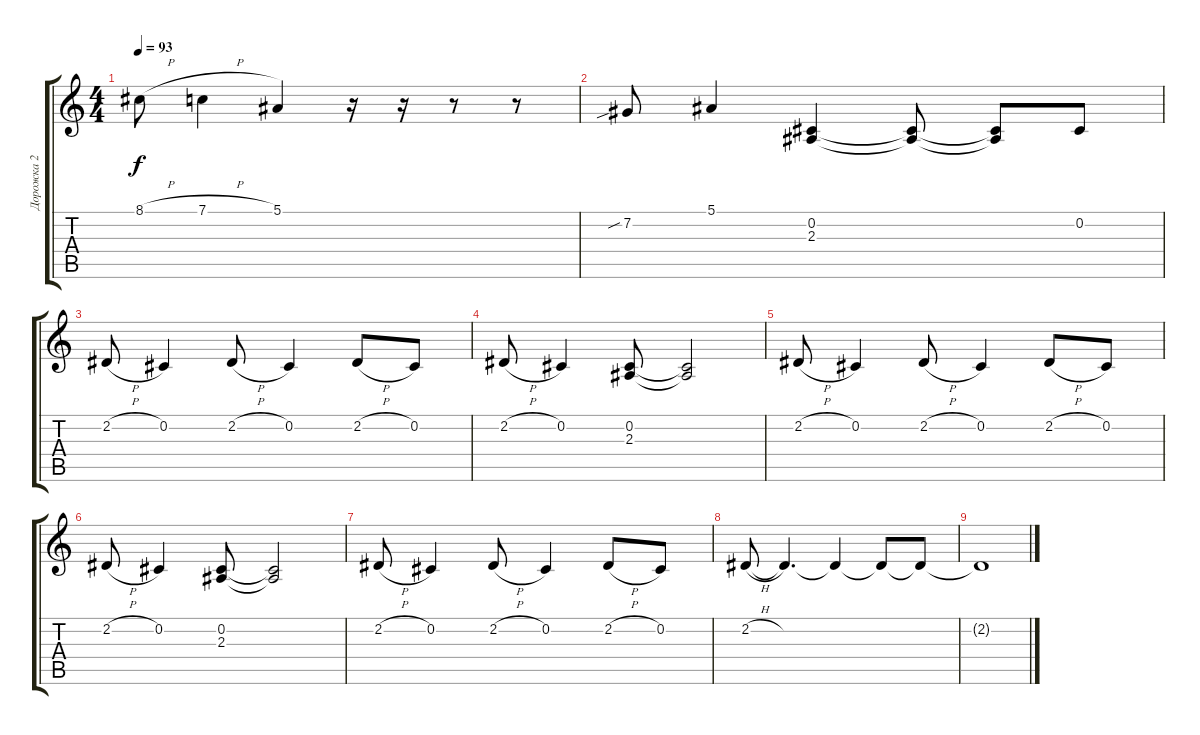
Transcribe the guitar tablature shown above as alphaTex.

\track ("Дорожка 2" "Дорожка 2") {instrument honkytonkpiano}
\staff {score tabs}
\tuning (F4 Db4 Ab3 D3 A2 Db2) {hide}
\ts (4 4)
\tempo 93
\clef g2
\ks c
8.1{h}.8{dy f} 7.1{h}.4 5.1.4 r.16 r.16 r.8 r.8 |
7.2{sib}.8 5.1.4 (0.2 2.3).4 (0.2{t} 2.3{t}).8 (0.2{t} 2.3{t}).8 0.2.8 |
2.2{h}.8 0.2.4 2.2{h}.8 0.2.4 2.2{h}.8 0.2.8 |
2.2{h}.8 0.2.4 (0.2 2.3).8 (0.2{t} 2.3{t}).2 |
2.2{h}.8 0.2.4 2.2{h}.8 0.2.4 2.2{h}.8 0.2.8 |
2.2{h}.8 0.2.4 (0.2 2.3).8 (0.2{t} 2.3{t}).2 |
2.2{h}.8 0.2.4 2.2{h}.8 0.2.4 2.2{h}.8 0.2.8 |
2.2{h}.8 2.2{t}.4{d} 2.2{t}.4 2.2{t}.8 2.2{t}.8 |
2.2{t}.1
